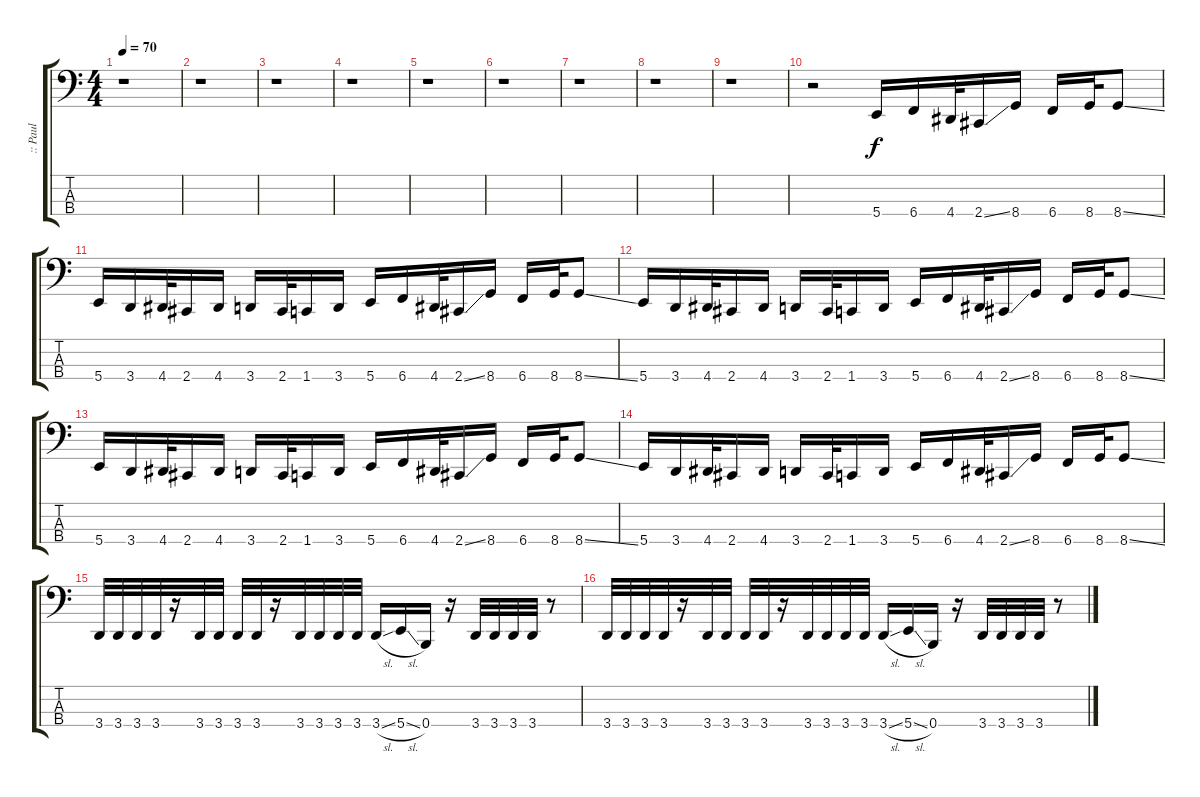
\track ("   :: Paul Dedrick Gray #2 ::" "   :: Paul") {instrument electricbassfinger}
\staff {score tabs}
\tuning (E2 B1 Gb1 B0) {hide}
\ts (4 4)
\tempo 70
\clef f4
\ks c
r.1{dy f instrument electricbassfinger} |
r.1 |
r.1 |
r.1 |
r.1 |
r.1 |
r.1 |
r.1 |
r.1 |
r.2 5.4.16{instrument electricbassfinger} 6.4.16 4.4.32 2.4{ss}.16 8.4.16 6.4.16 8.4.32 8.4{ss}.8 |
5.4.16 3.4.16 4.4.32 2.4.16 4.4.16 3.4.16 2.4.32 1.4.16 3.4.16 5.4.16 6.4.16 4.4.32 2.4{ss}.16 8.4.16 6.4.16 8.4.32 8.4{ss}.8 |
5.4.16 3.4.16 4.4.32 2.4.16 4.4.16 3.4.16 2.4.32 1.4.16 3.4.16 5.4.16 6.4.16 4.4.32 2.4{ss}.16 8.4.16 6.4.16 8.4.32 8.4{ss}.8 |
5.4.16 3.4.16 4.4.32 2.4.16 4.4.16 3.4.16 2.4.32 1.4.16 3.4.16 5.4.16 6.4.16 4.4.32 2.4{ss}.16 8.4.16 6.4.16 8.4.32 8.4{ss}.8 |
5.4.16 3.4.16 4.4.32 2.4.16 4.4.16 3.4.16 2.4.32 1.4.16 3.4.16 5.4.16 6.4.16 4.4.32 2.4{ss}.16 8.4.16 6.4.16 8.4.32 8.4{ss}.8 |
3.4.32 3.4.32 3.4.32 3.4.32 r.16 3.4.32 3.4.32 3.4.32 3.4.32 r.16 3.4.32 3.4.32 3.4.32 3.4.32 3.4{sl}.16 5.4{sl}.16 0.4.16 r.16 3.4.32 3.4.32 3.4.32 3.4.32 r.8 |
3.4.32 3.4.32 3.4.32 3.4.32 r.16 3.4.32 3.4.32 3.4.32 3.4.32 r.16 3.4.32 3.4.32 3.4.32 3.4.32 3.4{sl}.16 5.4{sl}.16 0.4.16 r.16 3.4.32 3.4.32 3.4.32 3.4.32 r.8
